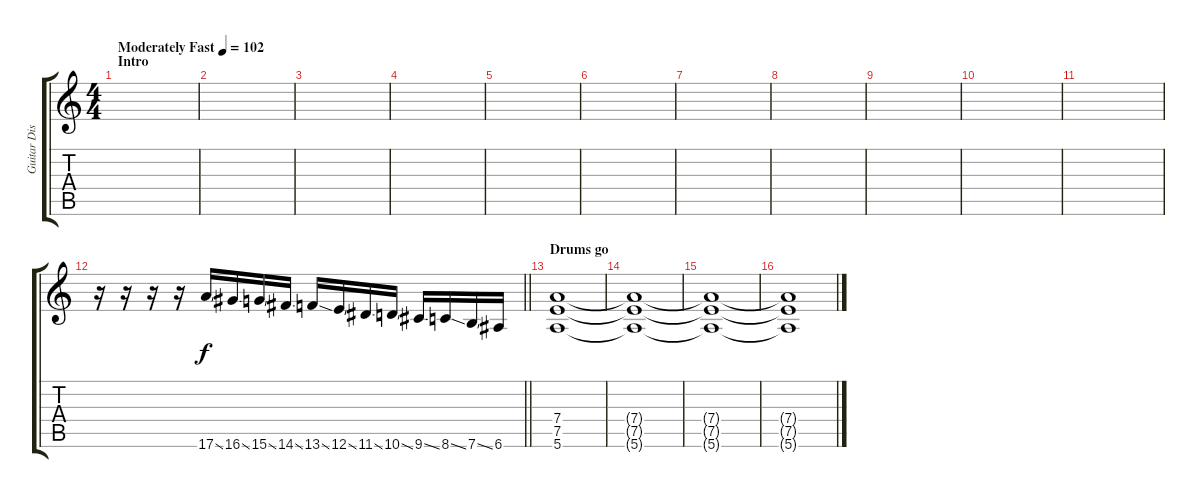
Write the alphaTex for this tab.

\track ("Guitar Distortion" "Guitar Dis") {instrument distortionguitar}
\staff {score tabs}
\tuning (E4 B3 G3 D3 A2 E2) {hide}
\ts (4 4)
\section ("" "Intro")
\tempo (102 "Moderately Fast")
\clef g2
\ks c
|
|
|
|
|
|
|
|
|
|
|
\barLineRight lightlight
r.16 r.16 r.16 r.16 17.6{ss}.16 16.6{ss}.16 15.6{ss}.16 14.6{ss}.16 13.6{ss}.16 12.6{ss}.16 11.6{ss}.16 10.6{ss}.16 9.6{ss}.16 8.6{ss}.16 7.6{ss}.16 6.6.16 |
\section ("" "Drums go")
(7.4 7.5 5.6).1 |
(7.4{t} 7.5{t} 5.6{t}).1 |
(7.4{t} 7.5{t} 5.6{t}).1 |
(7.4{t} 7.5{t} 5.6{t}).1
